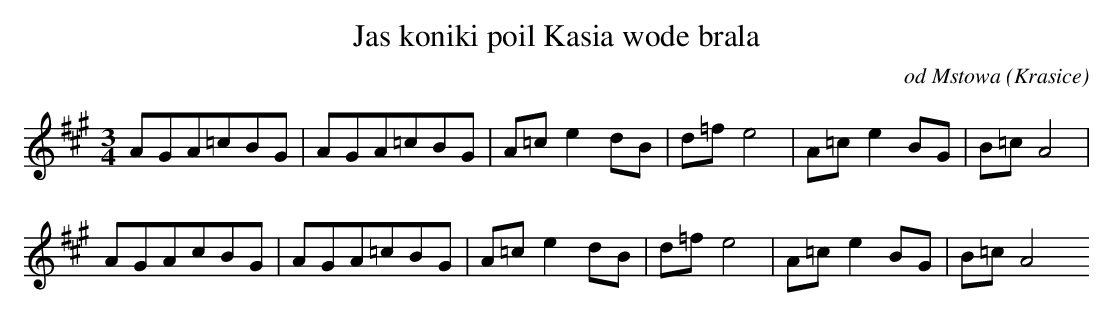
X:1
T: Jas koniki poil Kasia wode brala
O: od Mstowa (Krasice)
M: 3/4
L: 1/8
K: A
AGA=cBG | AGA=cBG | A=ce2dB | d=fe4 | A=ce2BG | B=cA4 |
AGAcBG | AGA=cBG | A=ce2dB | d=fe4 | A=ce2BG | B=cA4
